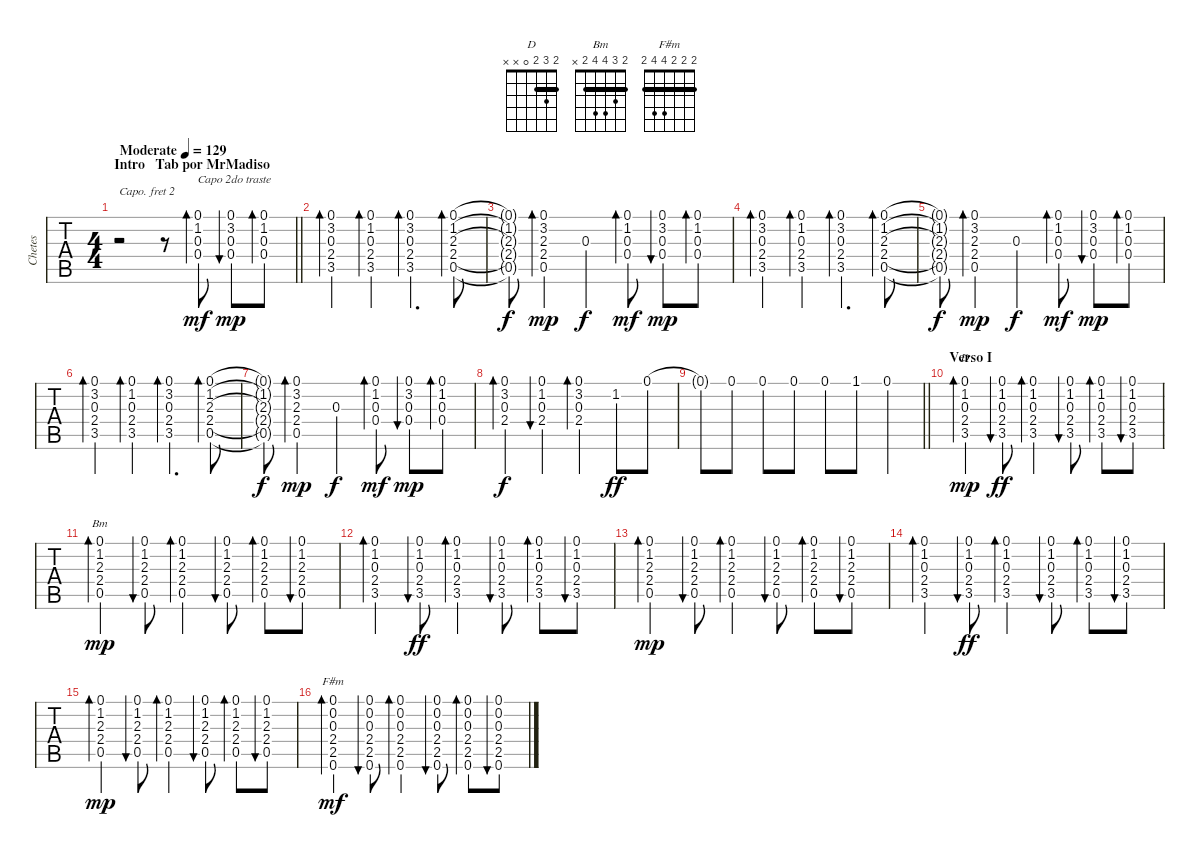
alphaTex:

\track ("Chetes" "Chetes") {instrument acousticguitarsteel}
\staff {tabs}
\capo 2
\tuning (E4 B3 G3 D3 A2 E2) {hide}
\chord ("D" 2 3 2 0 x x) {barre 2}
\chord ("Bm" 2 3 4 4 2 x) {barre 2}
\chord ("F#m" 2 2 2 4 4 2) {barre 2}
\ts (4 4)
\section ("" "Intro   Tab por MrMadiso")
\tempo (129 "Moderate")
\clef g2
\barLineRight lightlight
\ks d
r.2{dy mf instrument acousticguitarsteel} r.8 (0.1 1.2 0.3 0.4).8{bd 60 txt "Capo 2do traste"} (0.1 3.2 0.3 0.4).8{bu 60 dy mp} (0.1 1.2 0.3 0.4).8{bd 60} |
(0.1 3.2 0.3 2.4 3.5).4{bd 60} (0.1 1.2 0.3 2.4 3.5).4{bd 60} (0.1 3.2 0.3 2.4 3.5).4{d bd 60} (0.1 1.2 2.3 2.4 0.5).8{bd 60} |
(0.1{t} 1.2{t} 2.3{t} 2.4{t} 0.5{t}).8{dy f} (0.1 3.2 2.3 2.4 0.5).4{bd 60 dy mp} 0.3.4{dy f} (0.1 1.2 0.3 0.4).8{bd 60 dy mf} (0.1 3.2 0.3 0.4).8{bu 60 dy mp} (0.1 1.2 0.3 0.4).8{bd 60} |
(0.1 3.2 0.3 2.4 3.5).4{bd 60} (0.1 1.2 0.3 2.4 3.5).4{bd 60} (0.1 3.2 0.3 2.4 3.5).4{d bd 60} (0.1 1.2 2.3 2.4 0.5).8{bd 60} |
(0.1{t} 1.2{t} 2.3{t} 2.4{t} 0.5{t}).8{dy f} (0.1 3.2 2.3 2.4 0.5).4{bd 60 dy mp} 0.3.4{dy f} (0.1 1.2 0.3 0.4).8{bd 60 dy mf} (0.1 3.2 0.3 0.4).8{bu 60 dy mp} (0.1 1.2 0.3 0.4).8{bd 60} |
(0.1 3.2 0.3 2.4 3.5).4{bd 60} (0.1 1.2 0.3 2.4 3.5).4{bd 60} (0.1 3.2 0.3 2.4 3.5).4{d bd 60} (0.1 1.2 2.3 2.4 0.5).8{bd 60} |
(0.1{t} 1.2{t} 2.3{t} 2.4{t} 0.5{t}).8{dy f} (0.1 3.2 2.3 2.4 0.5).4{bd 60 dy mp} 0.3.4{dy f} (0.1 1.2 0.3 0.4).8{bd 60 dy mf} (0.1 3.2 0.3 0.4).8{bu 60 dy mp} (0.1 1.2 0.3 0.4).8{bd 60} |
(0.1 3.2 0.3 2.4).4{bd 60 dy f} (0.1 1.2 0.3 2.4).4{bu 60} (0.1 3.2 0.3 2.4).4{bd 60} 1.2.8{dy ff} 0.1.8 |
\barLineRight lightlight
0.1{t}.8 0.1.8 0.1.8 0.1.8 0.1.8 1.1.8 0.1.4 |
\section ("" "Verso I")
(0.1 1.2 0.3 2.4 3.5).4{bd 30 ch "D" dy mp} (0.1 1.2 0.3 2.4 3.5).8{bu 60 dy ff} (0.1 1.2 0.3 2.4 3.5).4{bd 60} (0.1 1.2 0.3 2.4 3.5).8{bu 30} (0.1 1.2 0.3 2.4 3.5).8{bd 30} (0.1 1.2 0.3 2.4 3.5).8{bu 60} |
(0.1 1.2 2.3 2.4 0.5).4{bd 30 ch "Bm" dy mp} (0.1 1.2 2.3 2.4 0.5).8{bu 30} (0.1 1.2 2.3 2.4 0.5).4{bd 30} (0.1 1.2 2.3 2.4 0.5).8{bu 30} (0.1 1.2 2.3 2.4 0.5).8{bd 30} (0.1 1.2 2.3 2.4 0.5).8{bu 30} |
(0.1 1.2 0.3 2.4 3.5).4{bd 30} (0.1 1.2 0.3 2.4 3.5).8{bu 60 dy ff} (0.1 1.2 0.3 2.4 3.5).4{bd 60} (0.1 1.2 0.3 2.4 3.5).8{bu 30} (0.1 1.2 0.3 2.4 3.5).8{bd 30} (0.1 1.2 0.3 2.4 3.5).8{bu 60} |
(0.1 1.2 2.3 2.4 0.5).4{bd 30 dy mp} (0.1 1.2 2.3 2.4 0.5).8{bu 30} (0.1 1.2 2.3 2.4 0.5).4{bd 30} (0.1 1.2 2.3 2.4 0.5).8{bu 30} (0.1 1.2 2.3 2.4 0.5).8{bd 30} (0.1 1.2 2.3 2.4 0.5).8{bu 30} |
(0.1 1.2 0.3 2.4 3.5).4{bd 30} (0.1 1.2 0.3 2.4 3.5).8{bu 60 dy ff} (0.1 1.2 0.3 2.4 3.5).4{bd 60} (0.1 1.2 0.3 2.4 3.5).8{bu 30} (0.1 1.2 0.3 2.4 3.5).8{bd 30} (0.1 1.2 0.3 2.4 3.5).8{bu 60} |
(0.1 1.2 2.3 2.4 0.5).4{bd 30 dy mp} (0.1 1.2 2.3 2.4 0.5).8{bu 30} (0.1 1.2 2.3 2.4 0.5).4{bd 30} (0.1 1.2 2.3 2.4 0.5).8{bu 30} (0.1 1.2 2.3 2.4 0.5).8{bd 30} (0.1 1.2 2.3 2.4 0.5).8{bu 30} |
(0.1 0.2 0.3 2.4 2.5 0.6).4{bd 30 ch "F#m" dy mf} (0.1 0.2 0.3 2.4 2.5 0.6).8{bu 30} (0.1 0.2 0.3 2.4 2.5 0.6).4{bd 30} (0.1 0.2 0.3 2.4 2.5 0.6).8{bu 30} (0.1 0.2 0.3 2.4 2.5 0.6).8{bd 30} (0.1 0.2 0.3 2.4 2.5 0.6).8{bu 30}
